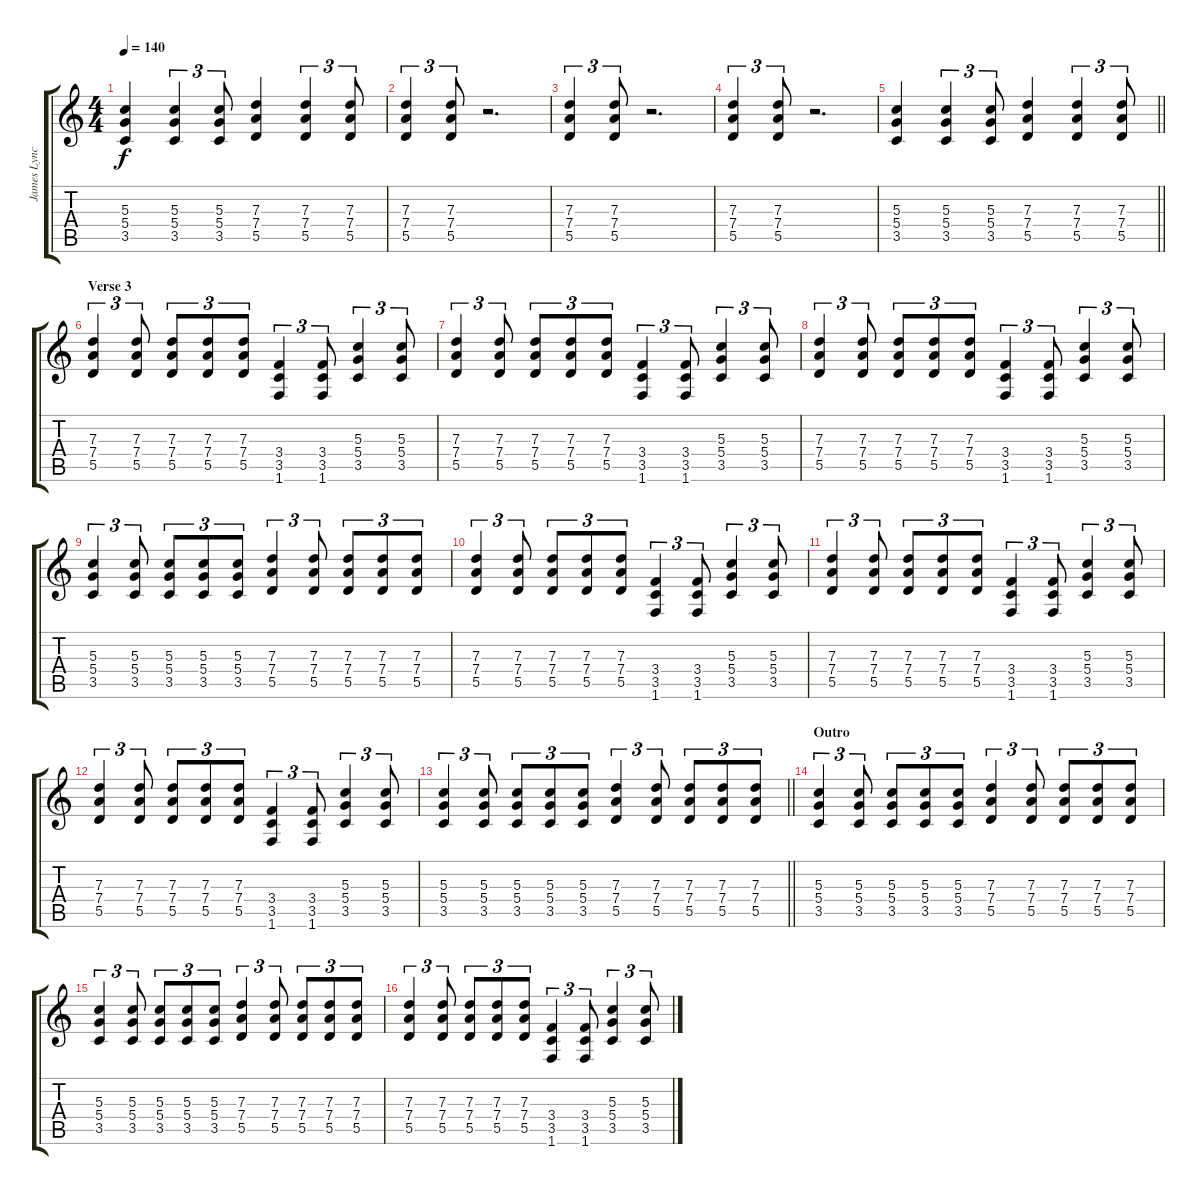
\track ("James Lynch (Rythm Guitar)" "James Lync") {instrument distortionguitar}
\staff {score tabs}
\tuning (E4 B3 G3 D3 A2 E2) {hide}
\ts (4 4)
\tempo 140
\clef g2
\ks c
(5.3 5.4 3.5).4{dy f} (5.3 5.4 3.5).4{tu (3 2)} (5.3 5.4 3.5).8{tu (3 2)} (7.3 7.4 5.5).4 (7.3 7.4 5.5).4{tu (3 2)} (7.3 7.4 5.5).8{tu (3 2)} |
(7.3 7.4 5.5).4{tu (3 2)} (7.3 7.4 5.5).8{tu (3 2)} r.2{d} |
(7.3 7.4 5.5).4{tu (3 2)} (7.3 7.4 5.5).8{tu (3 2)} r.2{d} |
(7.3 7.4 5.5).4{tu (3 2)} (7.3 7.4 5.5).8{tu (3 2)} r.2{d} |
\barLineRight lightlight
(5.3 5.4 3.5).4 (5.3 5.4 3.5).4{tu (3 2)} (5.3 5.4 3.5).8{tu (3 2)} (7.3 7.4 5.5).4 (7.3 7.4 5.5).4{tu (3 2)} (7.3 7.4 5.5).8{tu (3 2)} |
\section ("" "Verse 3")
(7.3 7.4 5.5).4{tu (3 2)} (7.3 7.4 5.5).8{tu (3 2)} (7.3 7.4 5.5).8{tu (3 2)} (7.3 7.4 5.5).8{tu (3 2)} (7.3 7.4 5.5).8{tu (3 2)} (3.4 3.5 1.6).4{tu (3 2)} (3.4 3.5 1.6).8{tu (3 2)} (5.3 5.4 3.5).4{tu (3 2)} (5.3 5.4 3.5).8{tu (3 2)} |
(7.3 7.4 5.5).4{tu (3 2)} (7.3 7.4 5.5).8{tu (3 2)} (7.3 7.4 5.5).8{tu (3 2)} (7.3 7.4 5.5).8{tu (3 2)} (7.3 7.4 5.5).8{tu (3 2)} (3.4 3.5 1.6).4{tu (3 2)} (3.4 3.5 1.6).8{tu (3 2)} (5.3 5.4 3.5).4{tu (3 2)} (5.3 5.4 3.5).8{tu (3 2)} |
(7.3 7.4 5.5).4{tu (3 2)} (7.3 7.4 5.5).8{tu (3 2)} (7.3 7.4 5.5).8{tu (3 2)} (7.3 7.4 5.5).8{tu (3 2)} (7.3 7.4 5.5).8{tu (3 2)} (3.4 3.5 1.6).4{tu (3 2)} (3.4 3.5 1.6).8{tu (3 2)} (5.3 5.4 3.5).4{tu (3 2)} (5.3 5.4 3.5).8{tu (3 2)} |
(5.3 5.4 3.5).4{tu (3 2)} (5.3 5.4 3.5).8{tu (3 2)} (5.3 5.4 3.5).8{tu (3 2)} (5.3 5.4 3.5).8{tu (3 2)} (5.3 5.4 3.5).8{tu (3 2)} (7.3 7.4 5.5).4{tu (3 2)} (7.3 7.4 5.5).8{tu (3 2)} (7.3 7.4 5.5).8{tu (3 2)} (7.3 7.4 5.5).8{tu (3 2)} (7.3 7.4 5.5).8{tu (3 2)} |
(7.3 7.4 5.5).4{tu (3 2)} (7.3 7.4 5.5).8{tu (3 2)} (7.3 7.4 5.5).8{tu (3 2)} (7.3 7.4 5.5).8{tu (3 2)} (7.3 7.4 5.5).8{tu (3 2)} (3.4 3.5 1.6).4{tu (3 2)} (3.4 3.5 1.6).8{tu (3 2)} (5.3 5.4 3.5).4{tu (3 2)} (5.3 5.4 3.5).8{tu (3 2)} |
(7.3 7.4 5.5).4{tu (3 2)} (7.3 7.4 5.5).8{tu (3 2)} (7.3 7.4 5.5).8{tu (3 2)} (7.3 7.4 5.5).8{tu (3 2)} (7.3 7.4 5.5).8{tu (3 2)} (3.4 3.5 1.6).4{tu (3 2)} (3.4 3.5 1.6).8{tu (3 2)} (5.3 5.4 3.5).4{tu (3 2)} (5.3 5.4 3.5).8{tu (3 2)} |
(7.3 7.4 5.5).4{tu (3 2)} (7.3 7.4 5.5).8{tu (3 2)} (7.3 7.4 5.5).8{tu (3 2)} (7.3 7.4 5.5).8{tu (3 2)} (7.3 7.4 5.5).8{tu (3 2)} (3.4 3.5 1.6).4{tu (3 2)} (3.4 3.5 1.6).8{tu (3 2)} (5.3 5.4 3.5).4{tu (3 2)} (5.3 5.4 3.5).8{tu (3 2)} |
\barLineRight lightlight
(5.3 5.4 3.5).4{tu (3 2)} (5.3 5.4 3.5).8{tu (3 2)} (5.3 5.4 3.5).8{tu (3 2)} (5.3 5.4 3.5).8{tu (3 2)} (5.3 5.4 3.5).8{tu (3 2)} (7.3 7.4 5.5).4{tu (3 2)} (7.3 7.4 5.5).8{tu (3 2)} (7.3 7.4 5.5).8{tu (3 2)} (7.3 7.4 5.5).8{tu (3 2)} (7.3 7.4 5.5).8{tu (3 2)} |
\section ("" "Outro")
(5.3 5.4 3.5).4{tu (3 2)} (5.3 5.4 3.5).8{tu (3 2)} (5.3 5.4 3.5).8{tu (3 2)} (5.3 5.4 3.5).8{tu (3 2)} (5.3 5.4 3.5).8{tu (3 2)} (7.3 7.4 5.5).4{tu (3 2)} (7.3 7.4 5.5).8{tu (3 2)} (7.3 7.4 5.5).8{tu (3 2)} (7.3 7.4 5.5).8{tu (3 2)} (7.3 7.4 5.5).8{tu (3 2)} |
(5.3 5.4 3.5).4{tu (3 2)} (5.3 5.4 3.5).8{tu (3 2)} (5.3 5.4 3.5).8{tu (3 2)} (5.3 5.4 3.5).8{tu (3 2)} (5.3 5.4 3.5).8{tu (3 2)} (7.3 7.4 5.5).4{tu (3 2)} (7.3 7.4 5.5).8{tu (3 2)} (7.3 7.4 5.5).8{tu (3 2)} (7.3 7.4 5.5).8{tu (3 2)} (7.3 7.4 5.5).8{tu (3 2)} |
(7.3 7.4 5.5).4{tu (3 2)} (7.3 7.4 5.5).8{tu (3 2)} (7.3 7.4 5.5).8{tu (3 2)} (7.3 7.4 5.5).8{tu (3 2)} (7.3 7.4 5.5).8{tu (3 2)} (3.4 3.5 1.6).4{tu (3 2)} (3.4 3.5 1.6).8{tu (3 2)} (5.3 5.4 3.5).4{tu (3 2)} (5.3 5.4 3.5).8{tu (3 2)}
